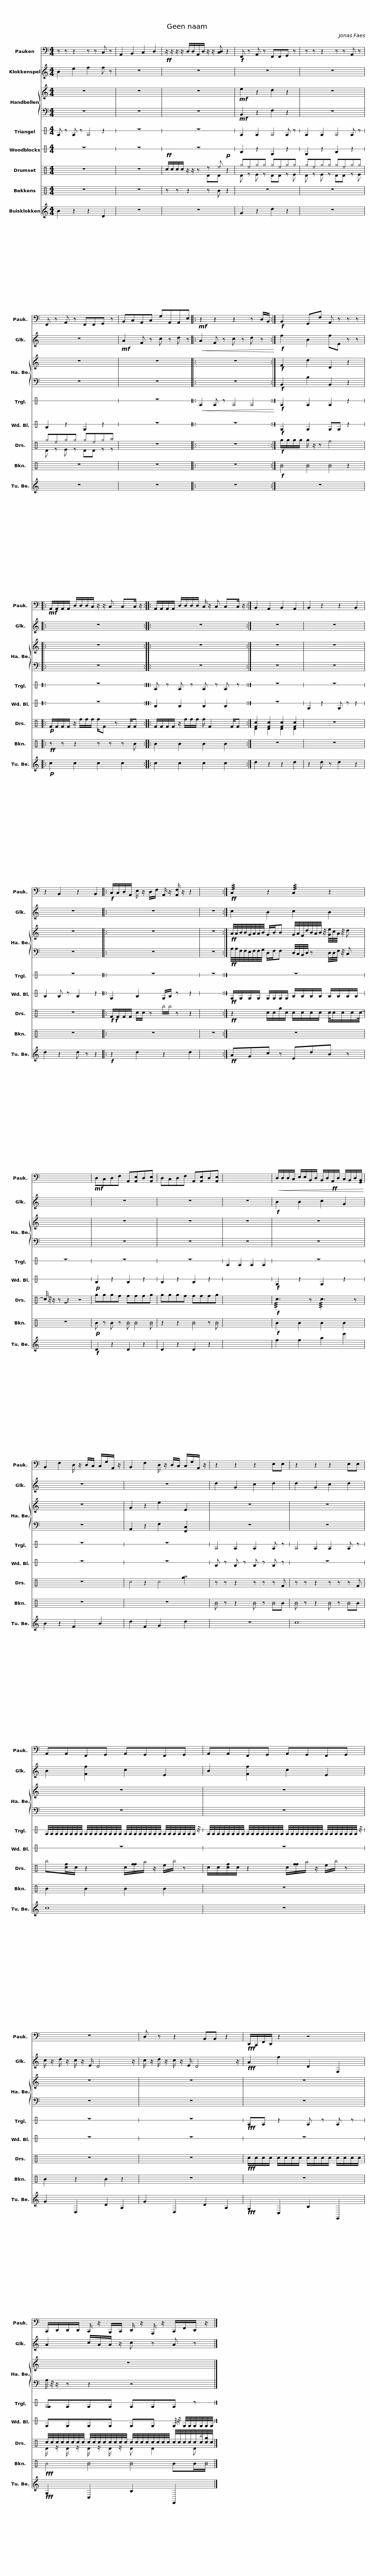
X:1
%%score 1 2 { 3 | 4 } 5 6 ( 7 8 ) 9 10
L:1/8
M:4/4
I:linebreak $
K:C
V:1 bass
V:2 treble transpose=24
V:3 treble
V:4 bass
V:5 perc stafflines=1
K:none
V:6 perc stafflines=1
K:none
V:7 perc
K:none
V:8 perc
K:none
V:9 perc
K:none
V:10 treble
V:1
 z z z2 z z C, z | A,,2 B,,2 C,2 D,2 |!ff! z/ z/ z/ z/ D,/D,/A,,/D,/ z/ z/ [C,D,] z2 |!f! F,, z A,, z F,,F,,G,, z |$ z z z2 z z A,, z | %5
 F,, z A,, z F,,F,,G,, z | B,,C,A,,C, G,A,,A,,E, |:!mf! z2 z2 z2 z D,/B,,/ :|$!f! B,,2 G,,F, A,, z z z |:!mf! A,,/A,,/A,,/A,,/ D,/D,/D,/C,/ z/ z/ C, C,C,/ z/ ::$ %10
 A,,/A,,/A,,/A,,/ D,/D,/D,/D,/ C,/ z/ C, C,C,/ z/ :| B,,2 A,,2 B,,2 A,,2 | B,,2 z2 z2 B,,2 | z2 B,,2 z2 B,,2 |:$!f! C,/C,/D,/A,,/ E,/ z/ D,/F,/ A,,/ z/ [A,,F,]/ z/ z2 | %15
 x8 :|$!ff! !///!C,2 z2 !///!C,2 z2 | x8 |!mf! D,C,D,F, A,,[A,,E,]D,[A,,E,] |$ D,C,D,F, A,,[A,,E,]D,[A,,E,] | %20
 x8 |!<(! D,/D,/D,/C,/ E,/E,/B,,/D,/ B,,/D,/!ff!A,,/D,/ C,/B,,/D,/[G,,B,,]/!<)! | B,,2 F,2 D,/ z/ D,/C,/ C,/G,/A,,/ z/ |$ B,,2 F,2 D,/ z/ D,/C,/ C,/G,/A,,/ z/ | z2 z2 z2 E,E, | %25
 z2 z2 z2 E,E, |$ A,,A,,F,,G,, A,,G,,F,,G,, |$ A,,A,,F,,G,, A,,G,,F,,G,, | z8 |$ D, z z2 B,,B,, z2 | %30
!fff! D,,/C,,/F,,/D,,/ z2 z4 |$ C,,/D,,/D,,/D,,/ C,,/ z/ B,,,/C,,/ D,,/ z/ A,,,/ z/ C,,/F,,/D,,/ z/ |] %32
V:2
 B2 e2 f2 f z | z8 | z8 | z8 |$ z8 | %5
 z8 |!mf! A2 F z c z d z |:!<(! A2 F z c z d z!<)! :|$!f! f2 B2 fE z z |: z8 ::$ %10
 z8 :| z8 | z8 | z8 |:$ z8 | %15
 z8 :|$ c2 B2 c2 B2 | x8 | z8 |$ z8 | %20
 z8 |!f! B2 B2 c2 G2 | z8 |$ z8 | d2 G2 c2 d2 | %25
 d2 G2 c2 d2 |$ B2 [Ff]2 c2 E2 |$ B2 [Ff]2 c2 E2 | c/ z/ d/ z/ c/ z/ E/ D4 z/ |$ c/ z/ d/ z/ c/ z/ E/ D4 z/ | %30
!fff! A2 f2 D2 F,2 |$ A2 c/A/A/ z/ c z A z |] %32
V:3
 z8 | z8 | z8 |!mf! e2 z2 d2 z2 |$ z8 | %5
 z8 | z8 |: z8 :|$!f! F2 d2 D2 z2 |: z8 ::$ %10
 z8 :| z8 | z8 | z8 |:$ z8 | %15
 z8 :|$!ff! A/4A/4B/4B/4G/4A/4A/4B/4 G/B/B G/4A/4F/4d/4B/4A/4B/4 z/4 [Ge]/4c/4A/4 z/4 d | x8 | z8 |$ z8 | %20
 z8 | z8 | z8 |$ G2 z2 e2 E2 | z8 | %25
 z8 |$ z8 |$ z8 | z8 |$ z8 | %30
 z8 |$ z8 |] %32
V:4
 z8 | z8 | z8 |!mf! B,,2 z2 F,2 z2 |$ z8 | %5
 z8 | z8 |: z8 :|$!f! B,,2 B,2 B,,2 z2 |: z8 ::$ %10
 z8 :| z8 | z8 | z8 |:$ z8 | %15
 z8 :|$!ff! A,/4A,/4F,/4F,/4E,/4F,/4F,/4G,/4 D,/F,/F, D,/4C,/4B,,/4D,/4 z D,/4D,/4F,/4 z/4 C, | x8 | z8 |$ z8 | %20
 z8 | z8 | z8 |$ A,,2 z2 F,2 [F,,C,]2 | z8 | %25
 z8 |$ z8 |$ z8 | z8 |$ z8 | %30
 z8 |$ A,/4 z/4 z/ z z2 z4 |] %32
V:5
 E z E z ^E2 z2 | z8 | z8 | E2 E2 ^E2 E z |$ E2 E2 ^E2 E z | %5
 x8 | z8 |:!<(! E2 E z ^E2 ^E2!<)! :|$!f! E2 E2 E2 z2 |: z8 ::$ %10
 E z E z E z E z :| z8 | z8 | z8 |:$ z8 | %15
 z8 :|$ z8 | z8 | z8 |$ z8 | %20
 E2 E2 E2 E2 | z8 | z8 |$ z8 | ^E2 E2 E2 E z | %25
 ^E2 E2 E2 E z |$ E/4E/4E/4E/4E/4E/4E/4E/4 E/4E/4E/4E/4E/4E/4E/4E/4 E/4E/4E/4E/4E/4E/4E/4E/4 E/4E/4E/4E/4E/4E/4E/4 z/4 |$ E/4E/4E/4E/4E/4E/4E/4E/4 E/4E/4E/4E/4E/4E/4E/4E/4 E/4E/4E/4E/4E/4E/4E/4E/4 E/4E/4E/4E/4E/4E/4E/4 z/4 | z8 |$ z8 | %30
!fff! EE z2 E z E z |$ [^EE]EEE EEE z |] %32
V:6
 z8 | z8 | z8 | F2 z2 D2 z2 |$ D2 z2 F2 z2 | %5
 F2 z2 D2 z2 | z8 |: z8 :|$!f! D2 D2 DD z2 |: z8 ::$ %10
 F2 F2 F2 F2 :| z8 | D2 z2 D z z2 | F2 F z F2 z2 |:$ D2 F2 D/F/ z z2 | %15
 x8 :|$!ff! D/D/D/D/ D/D/D/D/ F/F/F/F/ F/F/F/F/ | x8 |!p! F2 z2 F2 z2 |$ F2 z2 F2 z2 | %20
 x8 |!f! D2 z2 D2 z2 | z8 |$ z8 | F z F z F z F z | %25
 z8 |$ z8 |$ z8 | z8 |$ z8 | %30
 z8 |$ DDDD DD D/4 z/4 D/4D/4D/4D/4D/4D/4 |] %32
V:7
 z8 | z8 |!ff! c/c/c/c/ z/ z/ z z ^e!p! z2 | ^g^e^g^g ^g^e^g^g |$ ^g^e^g^g ^g^e^g^g | %5
 ^g^e^g^g ^g^e^g^a | z8 |: z8 :|$!f! g/g/g/g/ g/ z/ z ^f4 |:!p! F/F/F/F/ z/ f/f/f/ f/F z F/F ::$ %10
 F/F/F/F/ z/ f/f/f/ f/ F2 F/F :| [Fc]2 [Fc]2 [Fc]2 [Fc]2 | z8 | z8 |:$!f!!f! F/F/F/F/ c/c/ z ^b/^b/ z z2 | %15
 x8 :|$!ff! z2 c/c/g/c/ c/c/c/c/ c/4c/c/c/c/4- | c/4 z/4 z/ z z2 z4 | gggf fffg |$ gggf fffg | %20
 x8 |!f! !///!c3 z !///!c3 z | z8 |$ ^c2 z2 ^c2 [g^a]2 | z z z2 z z z F | %25
 z z z2 z z z F |$ ^b[cf]/c/ z2 c/[ff]/^a/ z/ e/^b/ z |$ c/c/[cf]/c/ z2 c/[ff]/^a/ z/ e/^b/ z | z8 |$ z8 | %30
!fff! c/c/c/c/ c/c/c/c/ c/c/c/c/ c/c/c/c/ |$ c/4c/4c/4c/4c/4c/4c/4c/4 c/4c/4c/4c/4c/4c/4c/4c/4 c/4c/4c/4c/4c/4c/4c/4c/4 c/4c/4c/4c/4c/4[c^b]/4[cg]/4c/4 |] %32
V:8
 x8 | x8 | x4 DD x2 | D z E z DD z E |$ D z E z DD z E | %5
 D z E z DD z z | x8 |: x8 :|$ x8 |: x8 ::$ %10
 x8 :| D2 D2 D2 D2 | x8 | x8 |:$ x8 | %15
 x8 :|$ x8 | z8 | x8 |$ x8 | %20
 x8 | x8 | x8 |$ x8 | x8 | %25
 x8 |$ x8 |$ x8 | x8 |$ x8 | %30
 x8 |$ D/ z/ D/ z/ D/ z/ D/ z/ D D2 D |] %32
V:9
 z8 | z8 | z z z2 z B z2 | z8 |$ z8 | %5
 z8 | z8 |: z8 :|$!f! _B2 _B2 _B2 z2 |:!ff! z z z2 z z z B ::$ %10
 B2 B2 B2 B2 :| z8 | z8 | z8 |:$ z8 | %15
 z8 :|$ z8 | z8 |!p! B z B z _B _B2 _B |$ z2 z2 _B2 z _B | %20
 x8 |!f! B2 B2 B2 B2 | z8 |$ z8 | _B z z2 _B z _BB | %25
 _B z z2 _B z _BB |$ B2 B2 B2 B2 |$ z8 | B2 z2 B2 z2 |$ z8 | %30
 z8 |$!fff! ^B2 _B2 _B2 BB/_B/ |] %32
V:10
 B2 z2 z2 D2 | z8 | z8 | G2 z2 d2 z2 |$ z8 | %5
 z8 | z8 |: z8 :|$ z8 |:!p! c2 c2 c2 c2 ::$ %10
 c2 c2 c2 c2 :| d2 z2 z2 d2 | z2 d z d2 z2 | d2 z2 d z z2 |:$!f! z2 d2 z2 d2 | %15
 x8 :|$!ff! AGc z EdB z | x8 |!f! D2 z2 D2 z2 |$ D2 z2 D2 z2 | %20
 x8 | f2 f2 a2 e'2 | B2 z2 F2 B2 |$ d2 F2 G2 d2 | z8 | %25
 c8 |$ c8 |$ z8 | G2 D,2 D2 A,2 |$ G2 D,2 D2 A,2 | %30
!fff! G,2 C,2 B,2 E,,2 |$!fff! G,2 C,2 B,2 E,,2 |] %32
